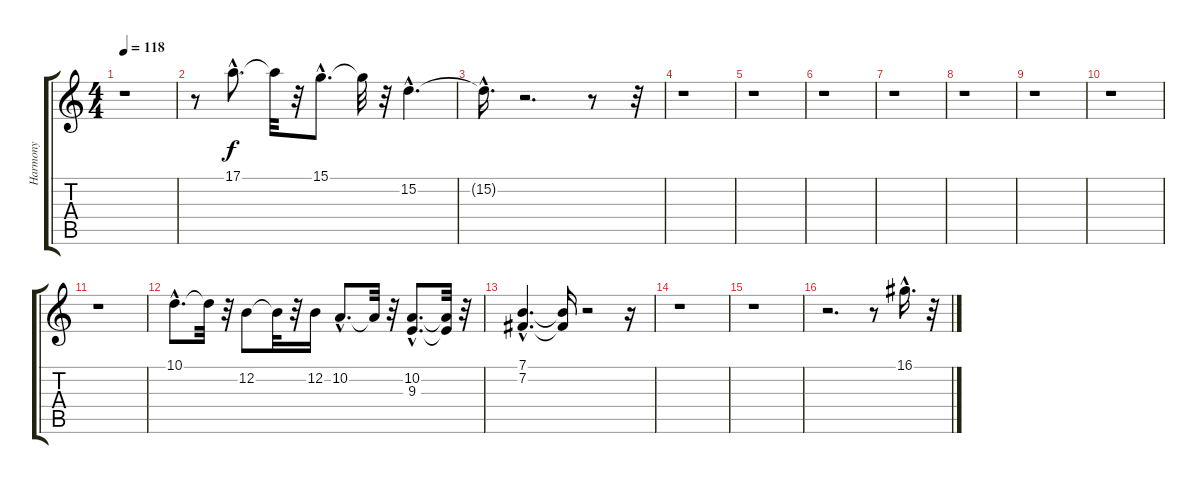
\track ("Harmony             " "Harmony   ") {instrument stringensemble1}
\staff {score tabs}
\tuning (E4 B3 G3 D3 A2 E2) {hide}
\ts (4 4)
\tempo 118
\clef g2
\ks c
r.1{dy f} |
r.8 17.1{hac}.8{d} 17.1{t}.32 r.32 15.1{hac}.8{d} 15.1{t}.32 r.32 15.2{hac}.4{d} |
15.2{hac t}.16{d} r.2{d} r.8 r.32 |
r.1 |
r.1 |
r.1 |
r.1 |
r.1 |
r.1 |
r.1 |
r.1 |
10.1{hac}.8{d} 10.1{t}.32 r.32 12.2.8 12.2{t}.32 r.32 12.2.16 10.2{hac}.8{d} 10.2{t}.32 r.32 (10.2{hac} 9.3{hac}).8{d} (10.2{t} 9.3{t}).32 r.32 |
(7.1{hac} 7.2{hac}).4{d} (7.1{t} 7.2{t}).16 r.2 r.16 |
r.1 |
r.1 |
r.2{d} r.8 16.1{hac}.16{d} r.32
